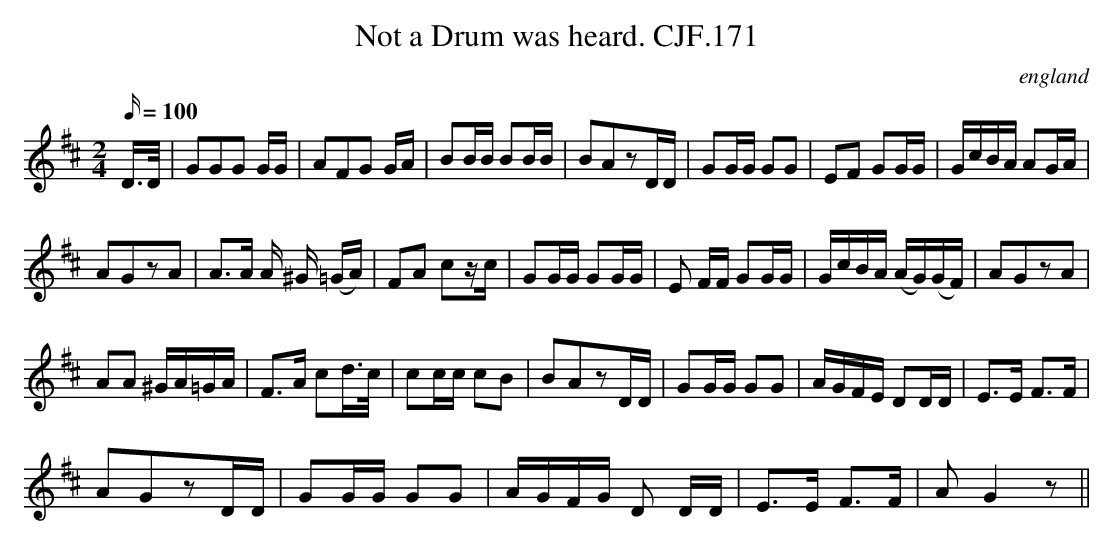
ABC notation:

X:1
T:Not a Drum was heard. CJF.171
O:england
M:2/4
L:1/16
Q:100
K:D
D>D|G2G2G2 GG|A2F2G2 GA|B2BB B2BB|B2A2z2DD|\
G2GG G2G2|E2F2 G2GG|GcBA A2GA|
A2G2z2A2|A3A A ^G (=GA)|F2A2 hc2zc|G2GG G2GG|\
hE2 FF G2GG|GcBA (AG)(GF)|A2G2z2A2|
A2A2 ^GA=GA|F3A c2d>c|c2cc c2B2|B2A2z2""DD|\
G2GG G2G2|AGFE D2DD|E3E F3F|
A2G2z2DD|G2GG G2G2|AGFG hD2 DD|E3E F3F|A2G4z2||
